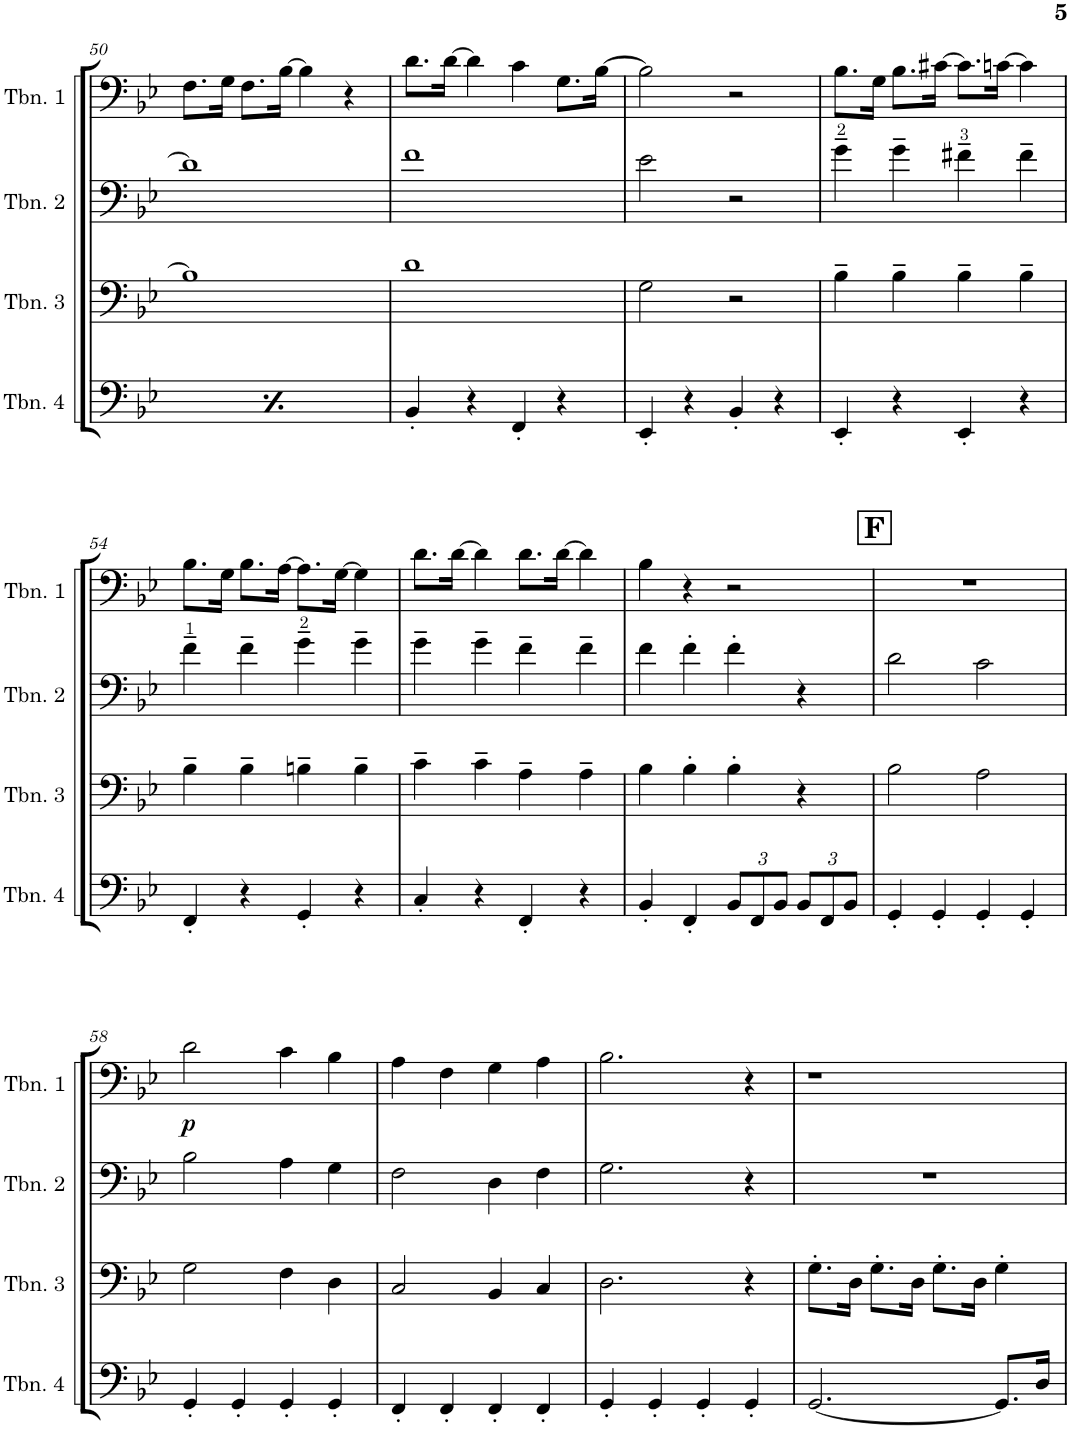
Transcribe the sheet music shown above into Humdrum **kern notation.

**kern	**kern	**kern	**kern	**dynam
*part4	*part3	*part2	*part1	*part1
*staff4	*staff3	*staff2	*staff1	*staff1
*I"Trombone 4	*I"Trombone 3	*I"Trombone 2	*I"Trombone 1	*
*I'Tbn. 4	*I'Tbn. 3	*I'Tbn. 2	*I'Tbn. 1	*
!!LO:PB:g=z
*clefF4	*clefF4	*clefF4	*clefF4	*
*k[b-e-]	*k[b-e-]	*k[b-e-]	*k[b-e-]	*
*M4/4	*M4/4	*M4/4	*M4/4	*
=50	=50	=50	=50	=50
4BB-'/	1B-]	1d]	8.F\L	.
.	.	.	16G\Jk	.
4r	.	.	8.F\L	.
.	.	.	[16B-\Jk	.
4FF'/	.	.	4B-\]	.
4r	.	.	4r	.
=51	=51	=51	=51	=51
4BB-'/	1d	1f	8.d\L	.
.	.	.	[16d\Jk	.
4r	.	.	4d\]	.
4FF'/	.	.	4c\	.
4r	.	.	8.G\L	.
.	.	.	[16B-\Jk	.
=52	=52	=52	=52	=52
4EE-'/	2G\	2e-\	2B-\]	.
4r	.	.	.	.
4BB-'/	2r	2r	2r	.
4r	.	.	.	.
=53	=53	=53	=53	=53
4EE-'/	4B-~\	4g~\	8.B-\L	.
.	.	.	16G\Jk	.
4r	4B-~\	4g~\	8.B-\L	.
.	.	.	[16c#X\Jk	.
4EE-'/	4B-~\	4f#X~\	8.c#\L]	.
.	.	.	[16cn\Jk	.
4r	4B-~\	4f#~\	4c\]	.
!!LO:LB:g=z
=54	=54	=54	=54	=54
4FF'/	4B-~\	4f~\	8.B-\L	.
.	.	.	16G\Jk	.
4r	4B-~\	4f~\	8.B-\L	.
.	.	.	[16A\Jk	.
4GG'/	4Bn~\	4g~\	8.A\L]	.
.	.	.	[16G\Jk	.
4r	4B~\	4g~\	4G\]	.
=55	=55	=55	=55	=55
4C'/	4c~\	4g~\	8.d\L	.
.	.	.	[16d\Jk	.
4r	4c~\	4g~\	4d\]	.
4FF'/	4A~\	4f~\	8.d\L	.
.	.	.	[16d\Jk	.
4r	4A~\	4f~\	4d\]	.
=56	=56	=56	=56	=56
4BB-'/	4B-\	4f\	4B-\	.
4FF'/	4B-'\	4f'\	4r	.
*Xbrackettup	*	*	*	*
12BB-/L	4B-'\	4f'\	2r	.
12FF/	.	.	.	.
12BB-/J	.	.	.	.
12BB-/L	4r	4r	.	.
12FF/	.	.	.	.
12BB-/J	.	.	.	.
!!LO:REH:place=s1:a:B:cj:fs=14:t=F
=57	=57	=57	=57	=57
4GG'/	2B-\	2d\	1r	.
4GG'/	.	.	.	.
4GG'/	2A\	2c\	.	.
4GG'/	.	.	.	.
!!LO:LB:g=z
=58	=58	=58	=58	=58
!	!	!	!	!LO:DY:b
4GG'/	2G\	2B-\	2d\	p
4GG'/	.	.	.	.
4GG'/	4F\	4A\	4c\	.
4GG'/	4D\	4G\	4B-\	.
=59	=59	=59	=59	=59
4FF'/	2C/	2F\	4A\	.
4FF'/	.	.	4F\	.
4FF'/	4BB-/	4D\	4G\	.
4FF'/	4C/	4F\	4A\	.
=60	=60	=60	=60	=60
4GG'/	2.D\	2.G\	2.B-\	.
4GG'/	.	.	.	.
4GG'/	.	.	.	.
4GG'/	4r	4r	4r	.
=61	=61	=61	=61	=61
[2.GG/	8.G'\L	1r	1r	.
.	16D\Jk	.	.	.
.	8.G'\L	.	.	.
.	16D\Jk	.	.	.
.	8.G'\L	.	.	.
.	16D\Jk	.	.	.
8.GG/L]	4G'\	.	.	.
16D/Jk	.	.	.	.
=	=	=	=	=
*-	*-	*-	*-	*-
